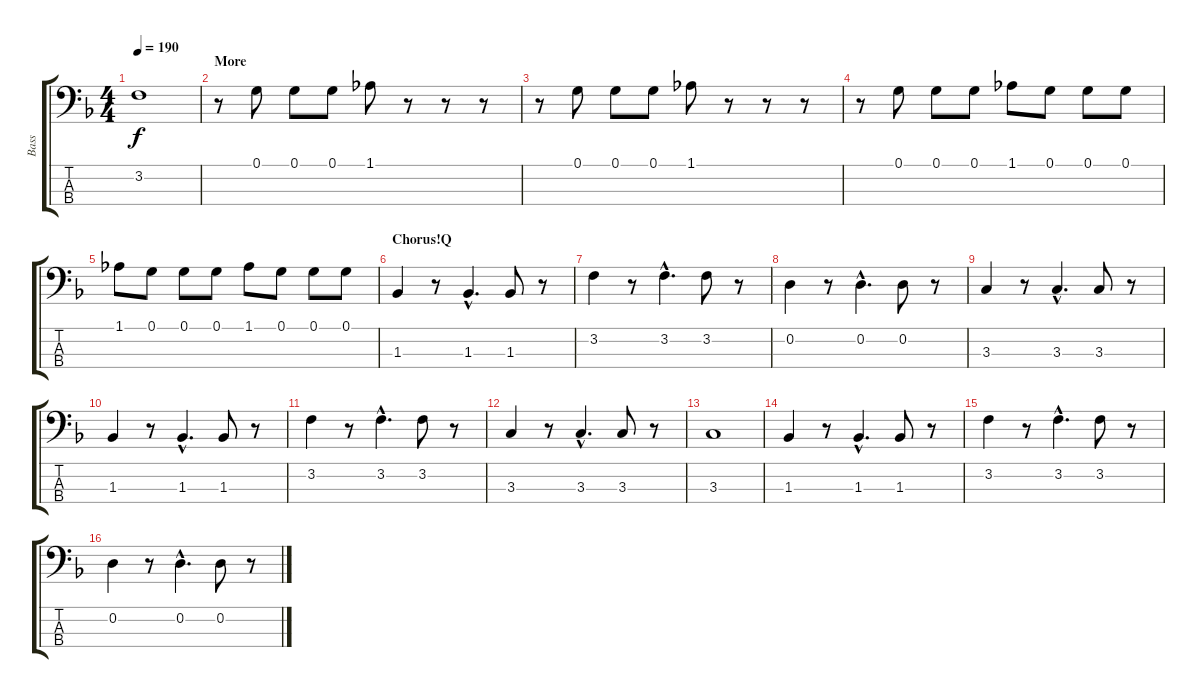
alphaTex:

\track ("Bass" "Bass") {instrument electricbassfinger}
\staff {score tabs}
\tuning (G2 D2 A1 E1) {hide}
\ts (4 4)
\tempo 190
\clef f4
\ks f
3.2{t}.1{dy f} |
\section ("" "More")
r.8 0.1.8 0.1.8 0.1.8 1.1.8 r.8 r.8 r.8 |
r.8 0.1.8 0.1.8 0.1.8 1.1.8 r.8 r.8 r.8 |
r.8 0.1.8 0.1.8 0.1.8 1.1.8 0.1.8 0.1.8 0.1.8 |
1.1.8 0.1.8 0.1.8 0.1.8 1.1.8 0.1.8 0.1.8 0.1.8 |
\section ("" "Chorus!Q")
1.3.4 r.8 1.3{hac}.4{d} 1.3.8 r.8 |
3.2.4 r.8 3.2{hac}.4{d} 3.2.8 r.8 |
0.2.4 r.8 0.2{hac}.4{d} 0.2.8 r.8 |
3.3.4 r.8 3.3{hac}.4{d} 3.3.8 r.8 |
1.3.4 r.8 1.3{hac}.4{d} 1.3.8 r.8 |
3.2.4 r.8 3.2{hac}.4{d} 3.2.8 r.8 |
3.3.4 r.8 3.3{hac}.4{d} 3.3.8 r.8 |
3.3.1 |
1.3.4 r.8 1.3{hac}.4{d} 1.3.8 r.8 |
3.2.4 r.8 3.2{hac}.4{d} 3.2.8 r.8 |
0.2.4 r.8 0.2{hac}.4{d} 0.2.8 r.8
